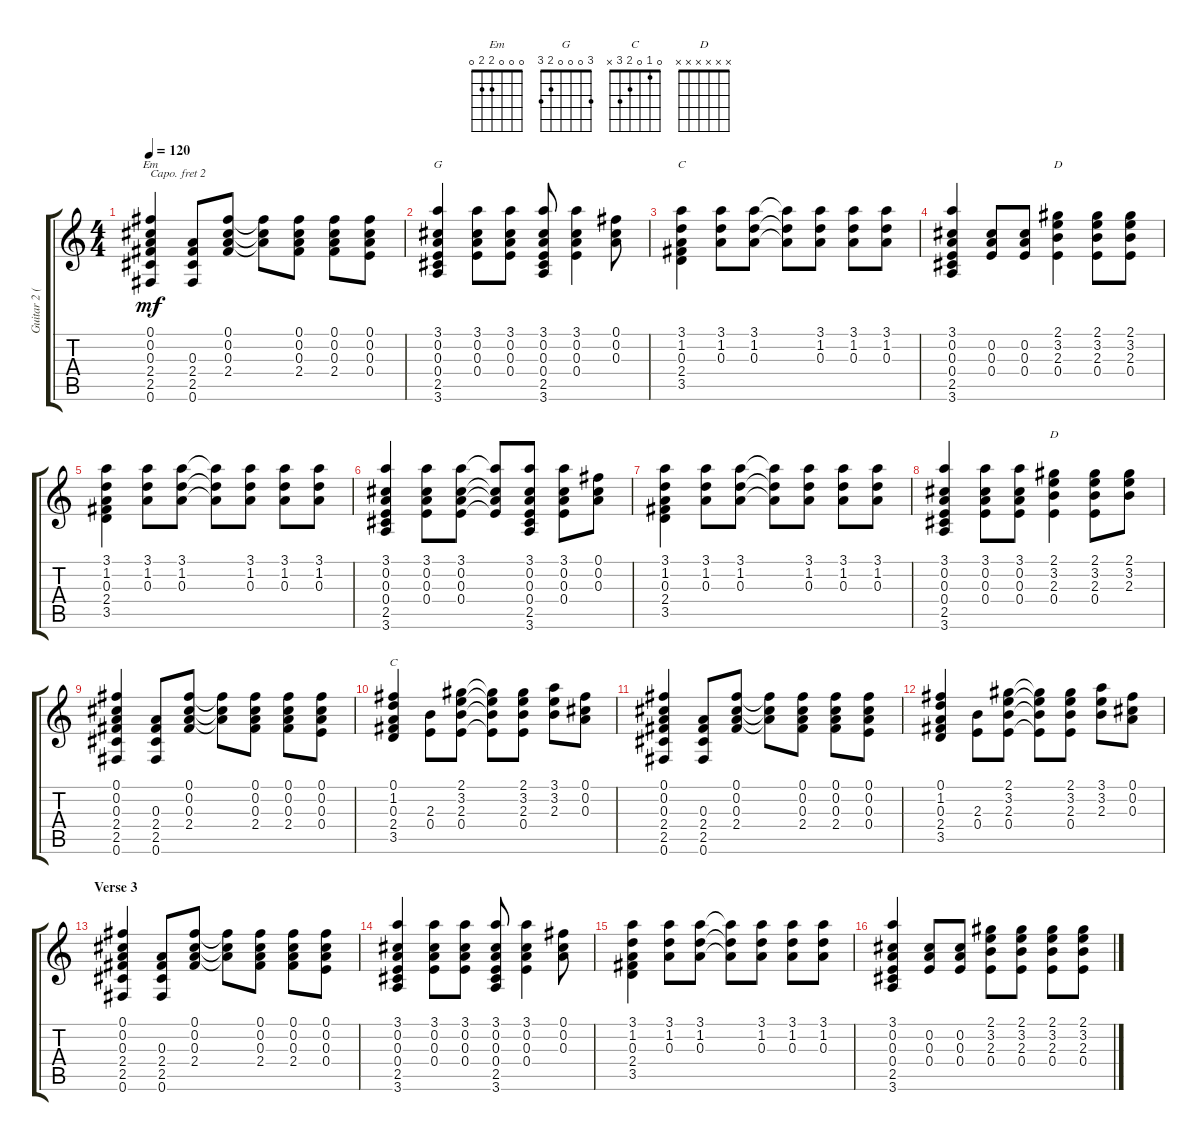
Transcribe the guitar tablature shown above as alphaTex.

\track ("Guitar 2 (capo 2nd)" "Guitar 2 (") {instrument acousticguitarsteel}
\staff {score tabs}
\capo 2
\tuning (E4 B3 G3 D3 A2 E2) {hide}
\chord ("Em" 0 0 0 2 2 0)
\chord ("G" 3 0 0 0 2 3)
\chord ("C" 3 1 0 2 3 x)
\chord ("D" 2 3 2 0 x x)
\chord ("D" x x x x x x)
\chord ("C" 0 1 0 2 3 x)
\ts (4 4)
\tempo 120
\clef g2
\ks c
(0.1 0.2 0.3 2.4 2.5 0.6).4{ch "Em" dy mf} (0.3 2.4 2.5 0.6).8 (0.1 0.2 0.3 2.4).8 (0.1{t} 0.2{t} 0.3{t}).8 (0.1 0.2 0.3 2.4).8 (0.1 0.2 0.3 2.4).8 (0.1 0.2 0.3 0.4).8 |
(3.1 0.2 0.3 0.4 2.5 3.6).4{ch "G"} (3.1 0.2 0.3 0.4).8 (3.1 0.2 0.3 0.4).8 (3.1 0.2 0.3 0.4 2.5 3.6).8 (3.1 0.2 0.3 0.4).4 (0.1 0.2 0.3).8 |
(3.1 1.2 0.3 2.4 3.5).4{ch "C"} (3.1 1.2 0.3).8 (3.1 1.2 0.3).8 (3.1{t} 1.2{t} 0.3{t}).8 (3.1 1.2 0.3).8 (3.1 1.2 0.3).8 (3.1 1.2 0.3).8 |
(3.1 0.2 0.3 0.4 2.5 3.6).4 (0.2 0.3 0.4).8 (0.2 0.3 0.4).8 (2.1 3.2 2.3 0.4).4{ch "D"} (2.1 3.2 2.3 0.4).8 (2.1 3.2 2.3 0.4).8 |
(3.1 1.2 0.3 2.4 3.5).4 (3.1 1.2 0.3).8 (3.1 1.2 0.3).8 (3.1{t} 1.2{t} 0.3{t}).8 (3.1 1.2 0.3).8 (3.1 1.2 0.3).8 (3.1 1.2 0.3).8 |
(3.1 0.2 0.3 0.4 2.5 3.6).4 (3.1 0.2 0.3 0.4).8 (3.1 0.2 0.3 0.4).8 (3.1{t} 0.2{t} 0.3{t} 0.4{t}).8 (3.1 0.2 0.3 0.4 2.5 3.6).8 (3.1 0.2 0.3 0.4).8 (0.1 0.2 0.3).8 |
(3.1 1.2 0.3 2.4 3.5).4 (3.1 1.2 0.3).8 (3.1 1.2 0.3).8 (3.1{t} 1.2{t} 0.3{t}).8 (3.1 1.2 0.3).8 (3.1 1.2 0.3).8 (3.1 1.2 0.3).8 |
(3.1 0.2 0.3 0.4 2.5 3.6).4 (3.1 0.2 0.3 0.4).8 (3.1 0.2 0.3 0.4).8 (2.1 3.2 2.3 0.4).4{ch "D"} (2.1 3.2 2.3 0.4).8 (2.1 3.2 2.3).8 |
(0.1 0.2 0.3 2.4 2.5 0.6).4 (0.3 2.4 2.5 0.6).8 (0.1 0.2 0.3 2.4).8 (0.1{t} 0.2{t} 0.3{t}).8 (0.1 0.2 0.3 2.4).8 (0.1 0.2 0.3 2.4).8 (0.1 0.2 0.3 0.4).8 |
(0.1 1.2 0.3 2.4 3.5).4{ch "C"} (2.3 0.4).8 (2.1 3.2 2.3 0.4).8 (2.1{t} 3.2{t} 2.3{t} 0.4{t}).8 (2.1 3.2 2.3 0.4).8 (3.1 3.2 2.3).8 (0.1 0.2 0.3).8 |
(0.1 0.2 0.3 2.4 2.5 0.6).4 (0.3 2.4 2.5 0.6).8 (0.1 0.2 0.3 2.4).8 (0.1{t} 0.2{t} 0.3{t}).8 (0.1 0.2 0.3 2.4).8 (0.1 0.2 0.3 2.4).8 (0.1 0.2 0.3 0.4).8 |
(0.1 1.2 0.3 2.4 3.5).4 (2.3 0.4).8 (2.1 3.2 2.3 0.4).8 (2.1{t} 3.2{t} 2.3{t} 0.4{t}).8 (2.1 3.2 2.3 0.4).8 (3.1 3.2 2.3).8 (0.1 0.2 0.3).8 |
\section ("" "Verse 3")
(0.1 0.2 0.3 2.4 2.5 0.6).4 (0.3 2.4 2.5 0.6).8 (0.1 0.2 0.3 2.4).8 (0.1{t} 0.2{t} 0.3{t}).8 (0.1 0.2 0.3 2.4).8 (0.1 0.2 0.3 2.4).8 (0.1 0.2 0.3 0.4).8 |
(3.1 0.2 0.3 0.4 2.5 3.6).4 (3.1 0.2 0.3 0.4).8 (3.1 0.2 0.3 0.4).8 (3.1 0.2 0.3 0.4 2.5 3.6).8 (3.1 0.2 0.3 0.4).4 (0.1 0.2 0.3).8 |
(3.1 1.2 0.3 2.4 3.5).4 (3.1 1.2 0.3).8 (3.1 1.2 0.3).8 (3.1{t} 1.2{t} 0.3{t}).8 (3.1 1.2 0.3).8 (3.1 1.2 0.3).8 (3.1 1.2 0.3).8 |
(3.1 0.2 0.3 0.4 2.5 3.6).4 (0.2 0.3 0.4).8 (0.2 0.3 0.4).8 (2.1 3.2 2.3 0.4).8 (2.1 3.2 2.3 0.4).8 (2.1 3.2 2.3 0.4).8 (2.1 3.2 2.3 0.4).8
